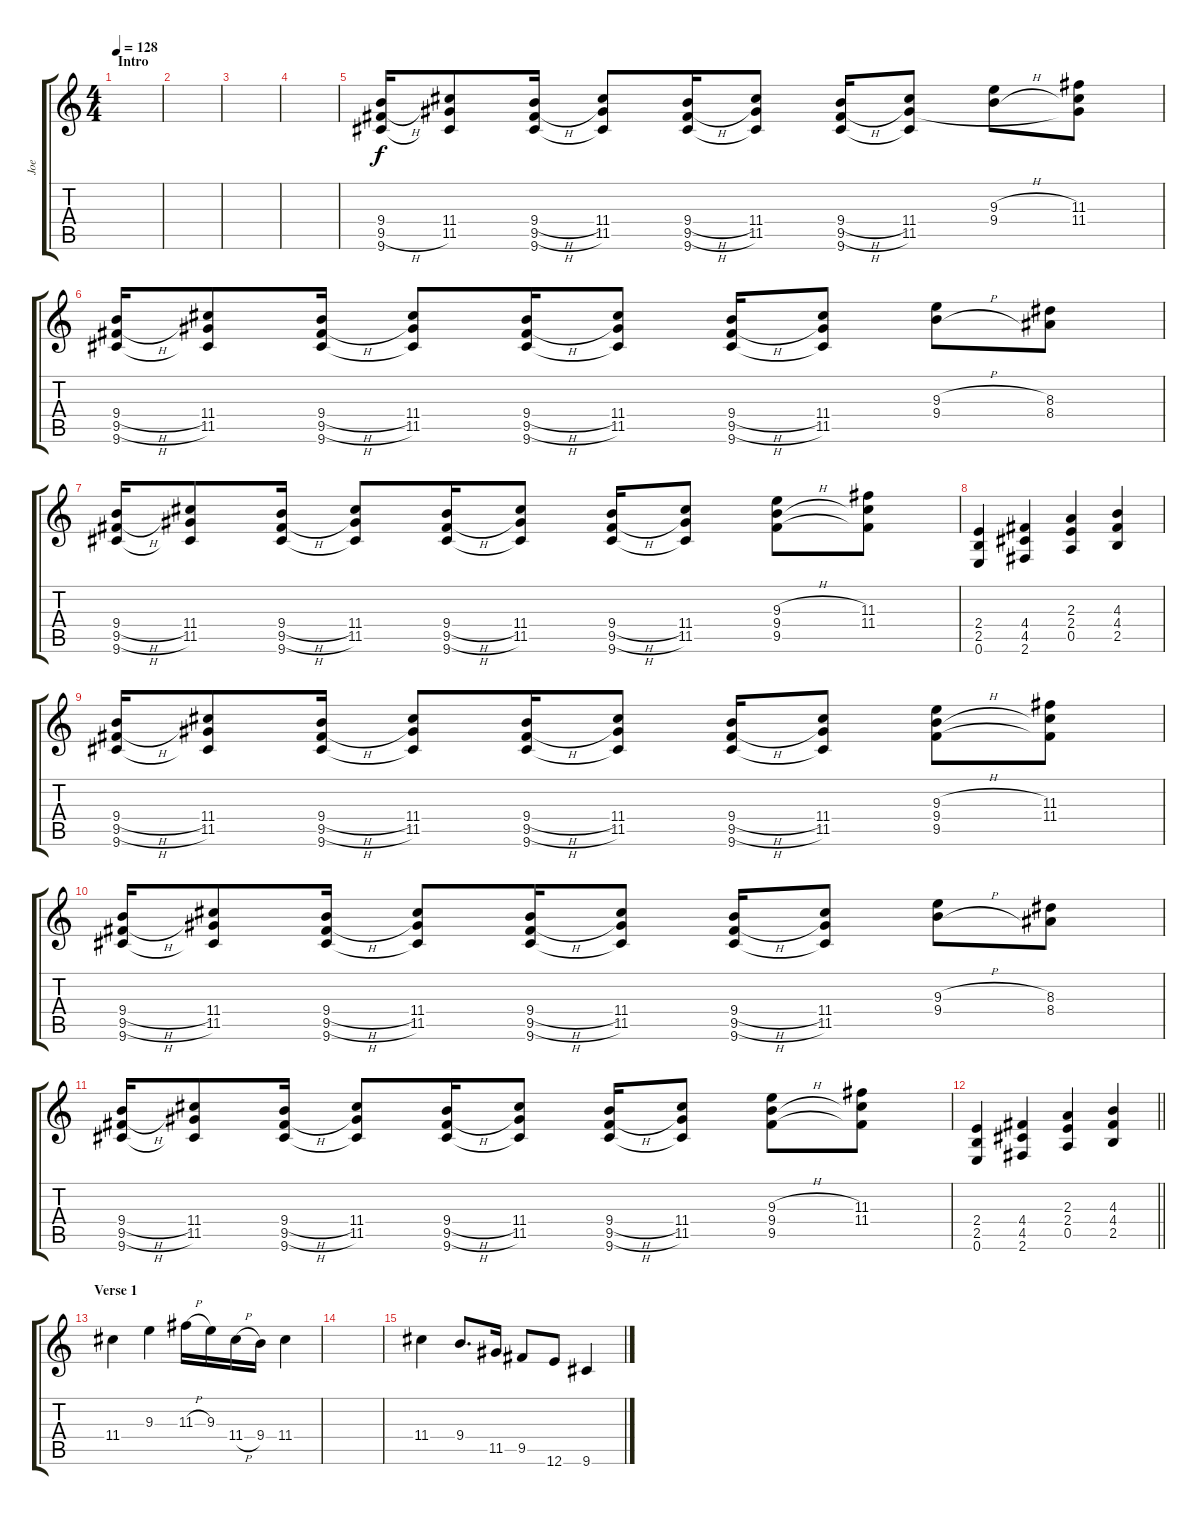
\track ("Joe" "Joe") {instrument distortionguitar}
\staff {score tabs}
\tuning (E4 B3 G3 D3 A2 E2) {hide}
\ts (4 4)
\section ("" "Intro")
\tempo 128
\clef g2
\ks c
|
|
|
|
(9.4 9.5{h} 9.6).16 (11.4 11.5 9.6{t}).8 (9.4{h} 9.5{h} 9.6).16 (11.4 11.5 9.6{t}).8 (9.4{h} 9.5{h} 9.6).16 (11.4 11.5 9.6{t}).8 (9.4{h} 9.5{h} 9.6).16 (11.4 11.5 9.6{t}).8 (9.3{h} 9.4{h}).8 (11.3 11.4 11.5{t}).8 |
(9.4{h} 9.5{h} 9.6).16 (11.4 11.5 9.6{t}).8 (9.4{h} 9.5{h} 9.6).16 (11.4 11.5 9.6{t}).8 (9.4{h} 9.5{h} 9.6).16 (11.4 11.5 9.6{t}).8 (9.4{h} 9.5{h} 9.6).16 (11.4 11.5 9.6{t}).8 (9.3{h} 9.4{h}).8 (8.3 8.4).8 |
(9.4{h} 9.5{h} 9.6).16 (11.4 11.5 9.6{t}).8 (9.4{h} 9.5{h} 9.6).16 (11.4 11.5 9.6{t}).8 (9.4{h} 9.5{h} 9.6).16 (11.4 11.5 9.6{t}).8 (9.4{h} 9.5{h} 9.6).16 (11.4 11.5 9.6{t}).8 (9.3{h} 9.4{h} 9.5).8 (11.3 11.4 9.5{t}).8 |
(2.4 2.5 0.6).4 (4.4 4.5 2.6).4 (2.3 2.4 0.5).4 (4.3 4.4 2.5).4 |
(9.4{h} 9.5{h} 9.6).16 (11.4 11.5 9.6{t}).8 (9.4{h} 9.5{h} 9.6).16 (11.4 11.5 9.6{t}).8 (9.4{h} 9.5{h} 9.6).16 (11.4 11.5 9.6{t}).8 (9.4{h} 9.5{h} 9.6).16 (11.4 11.5 9.6{t}).8 (9.3{h} 9.4{h} 9.5).8 (11.3 11.4 9.5{t}).8 |
(9.4{h} 9.5{h} 9.6).16 (11.4 11.5 9.6{t}).8 (9.4{h} 9.5{h} 9.6).16 (11.4 11.5 9.6{t}).8 (9.4{h} 9.5{h} 9.6).16 (11.4 11.5 9.6{t}).8 (9.4{h} 9.5{h} 9.6).16 (11.4 11.5 9.6{t}).8 (9.3{h} 9.4{h}).8 (8.3 8.4).8 |
(9.4{h} 9.5{h} 9.6).16 (11.4 11.5 9.6{t}).8 (9.4{h} 9.5{h} 9.6).16 (11.4 11.5 9.6{t}).8 (9.4{h} 9.5{h} 9.6).16 (11.4 11.5 9.6{t}).8 (9.4{h} 9.5{h} 9.6).16 (11.4 11.5 9.6{t}).8 (9.3{h} 9.4{h} 9.5).8 (11.3 11.4 9.5{t}).8 |
\barLineRight lightlight
(2.4 2.5 0.6).4 (4.4 4.5 2.6).4 (2.3 2.4 0.5).4 (4.3 4.4 2.5).4 |
\section ("" "Verse 1")
11.4.4 9.3.4 11.3{h}.16 9.3.16 11.4{h}.16 9.4.16 11.4.4 |
|
11.4.4 9.4.8{d} 11.5.16 9.5.8 12.6.8 9.6.4
